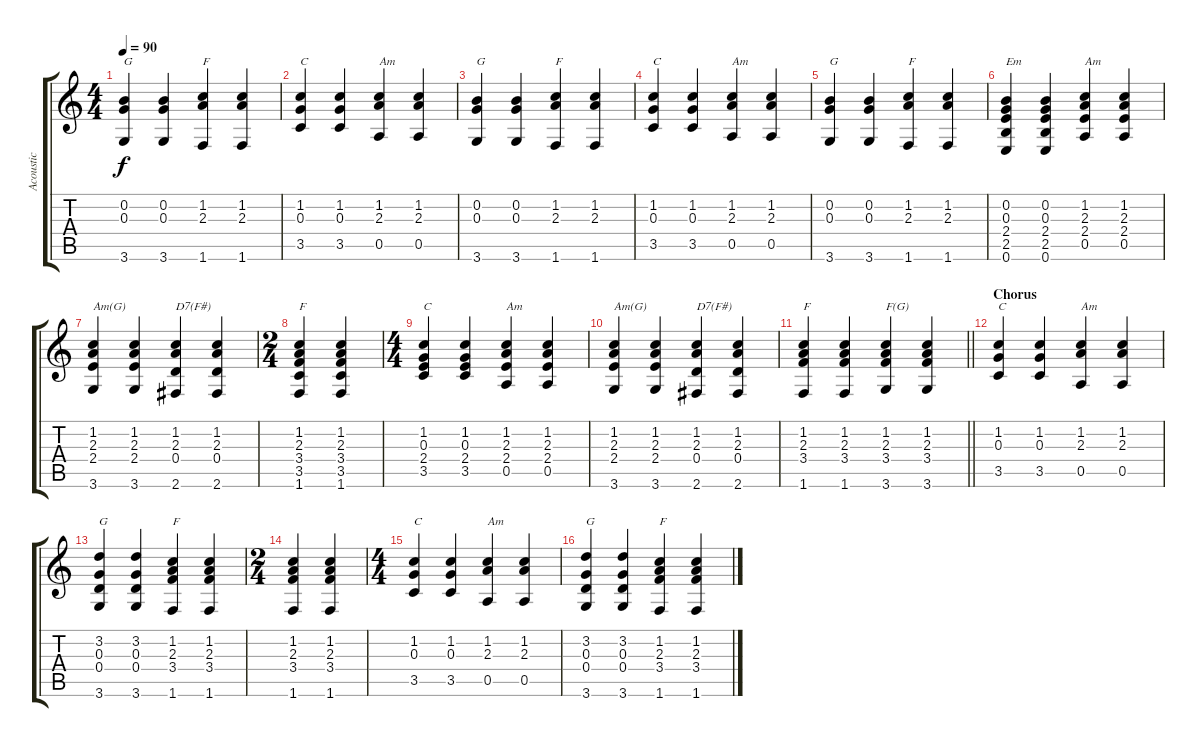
\track ("Acoustic" "Acoustic") {instrument acousticguitarsteel}
\staff {score tabs}
\tuning (E4 B3 G3 D3 A2 E2) {hide}
\ts (4 4)
\tempo 90
\clef g2
\ks c
(0.2 0.3 3.6).4{txt "G" dy f} (0.2 0.3 3.6).4 (1.2 2.3 1.6).4{txt "F"} (1.2 2.3 1.6).4 |
(1.2 0.3 3.5).4{txt "C"} (1.2 0.3 3.5).4 (1.2 2.3 0.5).4{txt "Am"} (1.2 2.3 0.5).4 |
(0.2 0.3 3.6).4{txt "G"} (0.2 0.3 3.6).4 (1.2 2.3 1.6).4{txt "F"} (1.2 2.3 1.6).4 |
(1.2 0.3 3.5).4{txt "C"} (1.2 0.3 3.5).4 (1.2 2.3 0.5).4{txt "Am"} (1.2 2.3 0.5).4 |
(0.2 0.3 3.6).4{txt "G"} (0.2 0.3 3.6).4 (1.2 2.3 1.6).4{txt "F"} (1.2 2.3 1.6).4 |
(0.2 0.3 2.4 2.5 0.6).4{txt "Em"} (0.2 0.3 2.4 2.5 0.6).4 (1.2 2.3 2.4 0.5).4{txt "Am"} (1.2 2.3 2.4 0.5).4 |
(1.2 2.3 2.4 3.6).4{txt "Am(G)"} (1.2 2.3 2.4 3.6).4 (1.2 2.3 0.4 2.6).4{txt "D7(F#)"} (1.2 2.3 0.4 2.6).4 |
\ts (2 4)
(1.2 2.3 3.4 3.5 1.6).4{txt "F"} (1.2 2.3 3.4 3.5 1.6).4 |
\ts (4 4)
(1.2 0.3 2.4 3.5).4{txt "C"} (1.2 0.3 2.4 3.5).4 (1.2 2.3 2.4 0.5).4{txt "Am"} (1.2 2.3 2.4 0.5).4 |
(1.2 2.3 2.4 3.6).4{txt "Am(G)"} (1.2 2.3 2.4 3.6).4 (1.2 2.3 0.4 2.6).4{txt "D7(F#)"} (1.2 2.3 0.4 2.6).4 |
\barLineRight lightlight
(1.2 2.3 3.4 1.6).4{txt "F"} (1.2 2.3 3.4 1.6).4 (1.2 2.3 3.4 3.6).4{txt "F(G)"} (1.2 2.3 3.4 3.6).4 |
\section ("" "Chorus")
(1.2 0.3 3.5).4{txt "C"} (1.2 0.3 3.5).4 (1.2 2.3 0.5).4{txt "Am"} (1.2 2.3 0.5).4 |
(3.2 0.3 0.4 3.6).4{txt "G"} (3.2 0.3 0.4 3.6).4 (1.2 2.3 3.4 1.6).4{txt "F"} (1.2 2.3 3.4 1.6).4 |
\ts (2 4)
(1.2 2.3 3.4 1.6).4 (1.2 2.3 3.4 1.6).4 |
\ts (4 4)
(1.2 0.3 3.5).4{txt "C"} (1.2 0.3 3.5).4 (1.2 2.3 0.5).4{txt "Am"} (1.2 2.3 0.5).4 |
(3.2 0.3 0.4 3.6).4{txt "G"} (3.2 0.3 0.4 3.6).4 (1.2 2.3 3.4 1.6).4{txt "F"} (1.2 2.3 3.4 1.6).4
